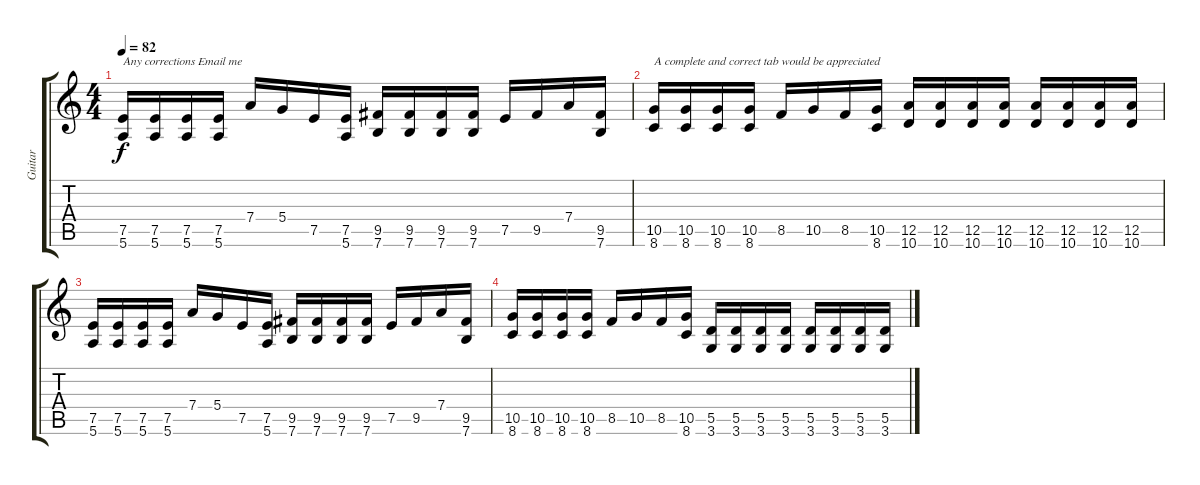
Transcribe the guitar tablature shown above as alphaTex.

\track ("Guitar" "Guitar") {instrument distortionguitar}
\staff {score tabs}
\tuning (E4 B3 G3 D3 A2 E2) {hide}
\ts (4 4)
\tempo 82
\clef g2
\ks c
(7.5 5.6).16{txt "Any corrections Email me" dy f volume 11} (7.5 5.6).16 (7.5 5.6).16 (7.5 5.6).16 7.4.16 5.4.16 7.5.16 (7.5 5.6).16 (9.5 7.6).16 (9.5 7.6).16 (9.5 7.6).16 (9.5 7.6).16 7.5.16 9.5.16 7.4.16 (9.5 7.6).16 |
(10.5 8.6).16{txt "A complete and correct tab would be appreciated"} (10.5 8.6).16 (10.5 8.6).16 (10.5 8.6).16 8.5.16 10.5.16 8.5.16 (10.5 8.6).16 (12.5 10.6).16 (12.5 10.6).16 (12.5 10.6).16 (12.5 10.6).16 (12.5 10.6).16 (12.5 10.6).16 (12.5 10.6).16 (12.5 10.6).16 |
(7.5 5.6).16 (7.5 5.6).16 (7.5 5.6).16 (7.5 5.6).16 7.4.16 5.4.16 7.5.16 (7.5 5.6).16 (9.5 7.6).16 (9.5 7.6).16 (9.5 7.6).16 (9.5 7.6).16 7.5.16 9.5.16 7.4.16 (9.5 7.6).16 |
(10.5 8.6).16 (10.5 8.6).16 (10.5 8.6).16 (10.5 8.6).16 8.5.16 10.5.16 8.5.16 (10.5 8.6).16 (5.5 3.6).16 (5.5 3.6).16 (5.5 3.6).16 (5.5 3.6).16 (5.5 3.6).16 (5.5 3.6).16 (5.5 3.6).16 (5.5 3.6).16
